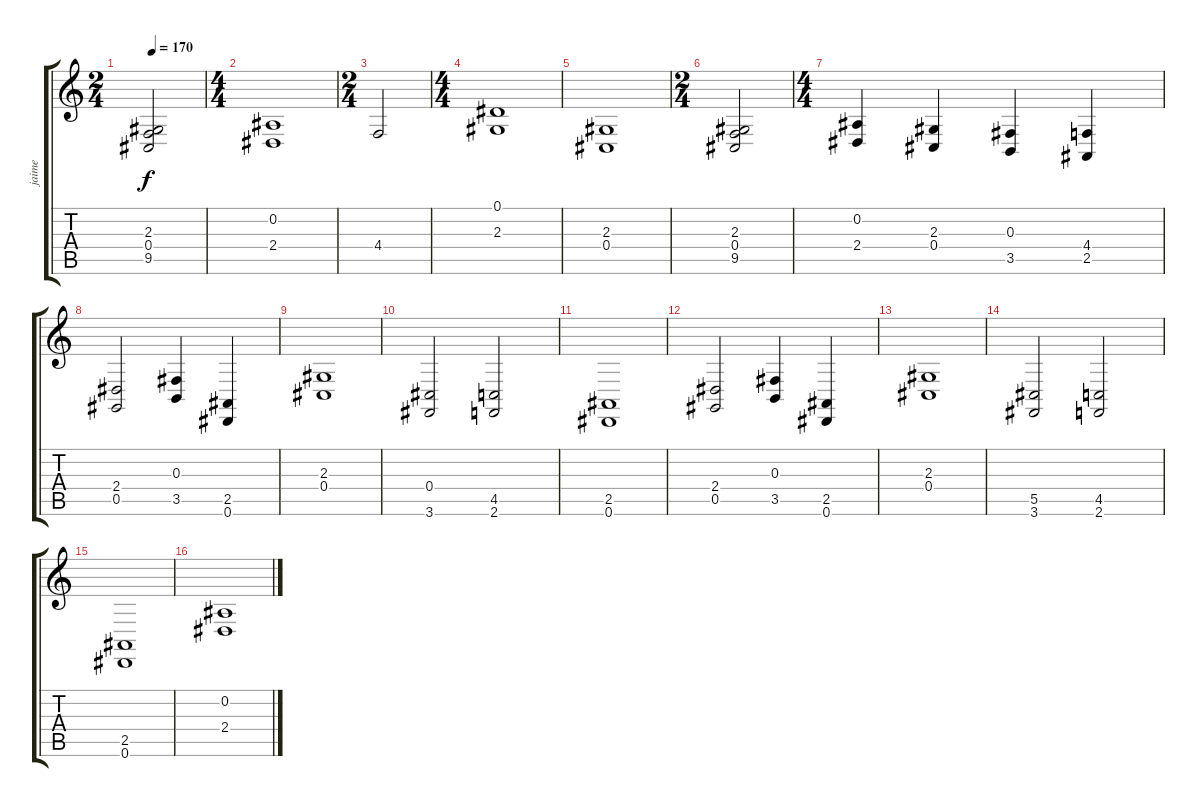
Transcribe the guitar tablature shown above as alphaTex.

\track ("jaime" "jaime") {instrument choiraahs}
\staff {score tabs}
\tuning (Eb4 Bb3 Gb3 Db3 Ab2 Eb2) {hide}
\ts (2 4)
\tempo 170
\clef g2
\ks c
(2.3 0.4 9.5).2{dy f} |
\ts (4 4)
(0.2 2.4).1 |
\ts (2 4)
4.4.2 |
\ts (4 4)
(0.1 2.3).1 |
(2.3 0.4).1 |
\ts (2 4)
(2.3 0.4 9.5).2 |
\ts (4 4)
(0.2 2.4).4 (2.3 0.4).4 (0.3 3.5).4 (4.4 2.5).4 |
(2.4 0.5).2 (0.3 3.5).4 (2.5 0.6).4 |
(2.3 0.4).1 |
(0.4 3.6).2 (4.5 2.6).2 |
(2.5 0.6).1 |
(2.4 0.5).2 (0.3 3.5).4 (2.5 0.6).4 |
(2.3 0.4).1 |
(5.5 3.6).2 (4.5 2.6).2 |
(2.5 0.6).1 |
(0.2 2.4).1
